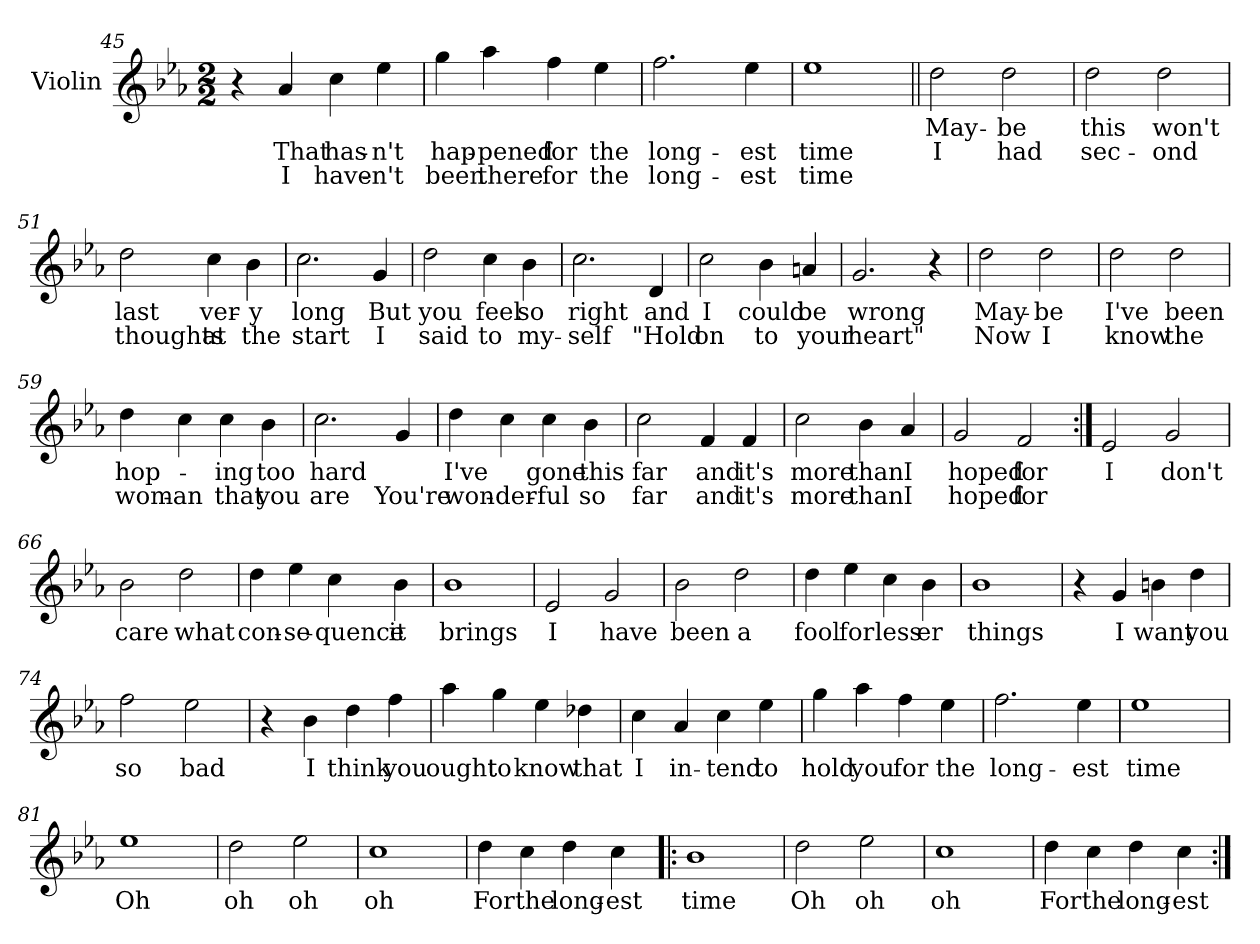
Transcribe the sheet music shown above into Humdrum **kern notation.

**kern	**text	**text	**text
*part1	*part1	*part1	*part1
*staff1	*staff1	*staff1	*staff1
*I"Violin	*	*	*
*I'Vln	*	*	*
!!LO:LB:g=z
*clefG2	*	*	*
*k[b-e-a-]	*	*	*
*E-:	*	*	*
*M2/2	*	*	*
=45	=45	=45	=45
4r	.	.	.
4a-/	.	That	I
4cc\	.	has-	have-
4ee-\	.	-n't	-n't
=46	=46	=46	=46
4gg\	.	hap-	been
4aa-\	.	-pened	there
4ff\	.	for	for
4ee-\	.	the	the
=47	=47	=47	=47
2.ff\	.	long-	long-
4ee-\	.	-est	-est
=48	=48	=48	=48
1ee-	.	time	time
!!LO:LB:g=z
=49||	=49||	=49||	=49||
2dd\	May-	I	.
2dd\	-be	had	.
=50	=50	=50	=50
2dd\	this	sec-	.
2dd\	won't	-ond	.
=51	=51	=51	=51
2dd\	last	thoughts	.
4cc\	ver-	at	.
4b-\	-y	the	.
=52	=52	=52	=52
2.cc\	long	start	.
4g/	But	I	.
!!LO:LB:g=z
=53	=53	=53	=53
2dd\	you	said	.
4cc\	feel	to	.
4b-\	so	my-	.
=54	=54	=54	=54
2.cc\	right	-self	.
4d/	and	"Hold	.
=55	=55	=55	=55
2cc\	I	on	.
4b-\	could	to	.
4an/	be	your	.
=56	=56	=56	=56
2.g/	wrong	heart"	.
4r	.	.	.
!!LO:LB:g=z
=57	=57	=57	=57
2dd\	May-	Now	.
2dd\	-be	I	.
=58	=58	=58	=58
2dd\	I've	know	.
2dd\	been	the	.
=59	=59	=59	=59
4dd\	hop-	wom-	.
4cc\	.	-an	.
4cc\	-ing	that	.
4b-\	too	you	.
=60	=60	=60	=60
2.cc\	hard	are	.
4g/	.	You're	.
!!LO:LB:g=z
=61	=61	=61	=61
4dd\	I've	won-	.
4cc\	.	-der-	.
4cc\	gone	-ful	.
4b-\	this	so	.
=62	=62	=62	=62
2cc\	far	far	.
4f/	and	and	.
4f/	it's	it's	.
=63	=63	=63	=63
2cc\	more	more	.
4b-\	than	than	.
4a-/	I	I	.
=64	=64	=64	=64
2g/	hoped	hoped	.
2f/	for	for	.
!!LO:LB:g=z
=65:|!	=65:|!	=65:|!	=65:|!
2e-/	I	.	.
2g/	don't	.	.
=66	=66	=66	=66
2b-\	care	.	.
2dd\	what	.	.
=67	=67	=67	=67
4dd\	con-	.	.
4ee-\	-se-	.	.
4cc\	-quence	.	.
4b-\	it	.	.
=68	=68	=68	=68
1b-	brings	.	.
!!LO:LB:g=z
=69	=69	=69	=69
2e-/	I	.	.
2g/	have	.	.
=70	=70	=70	=70
2b-\	been	.	.
2dd\	a	.	.
=71	=71	=71	=71
4dd\	fool	.	.
4ee-\	for	.	.
4cc\	less	.	.
4b-\	er	.	.
=72	=72	=72	=72
1b-	things	.	.
!!LO:PB:g=z
=73	=73	=73	=73
4r	.	.	.
4g/	I	.	.
4bn\	want	.	.
4dd\	you	.	.
=74	=74	=74	=74
2ff\	so	.	.
2ee-\	bad	.	.
=75	=75	=75	=75
4r	.	.	.
4b-\	I	.	.
4dd\	think	.	.
4ff\	you	.	.
=76	=76	=76	=76
4aa-\	ought	.	.
4gg\	to	.	.
4ee-\	know	.	.
4dd-X\	that	.	.
!!LO:LB:g=z
=77	=77	=77	=77
4cc\	I	.	.
4a-/	in-	.	.
4cc\	-tend	.	.
4ee-\	to	.	.
=78	=78	=78	=78
4gg\	hold	.	.
4aa-\	you	.	.
4ff\	for	.	.
4ee-\	the	.	.
=79	=79	=79	=79
2.ff\	long-	.	.
4ee-\	-est	.	.
=80	=80	=80	=80
1ee-	time	.	.
!!LO:LB:g=z
=81	=81	=81	=81
1ee-	Oh	.	.
=82	=82	=82	=82
2dd\	oh	.	.
2ee-\	oh	.	.
=83	=83	=83	=83
1cc	oh	.	.
=84	=84	=84	=84
4dd\	For	.	.
4cc\	the	.	.
4dd\	long-	.	.
4cc\	-est	.	.
!!LO:LB:g=z
=85!|:	=85!|:	=85!|:	=85!|:
1b-	time	.	.
=86	=86	=86	=86
2dd\	Oh	.	.
2ee-\	oh	.	.
=87	=87	=87	=87
1cc	oh	.	.
=88	=88	=88	=88
4dd\	For	.	.
4cc\	the	.	.
4dd\	long-	.	.
4cc\	-est	.	.
=:|!	=:|!	=:|!	=:|!
*-	*-	*-	*-
